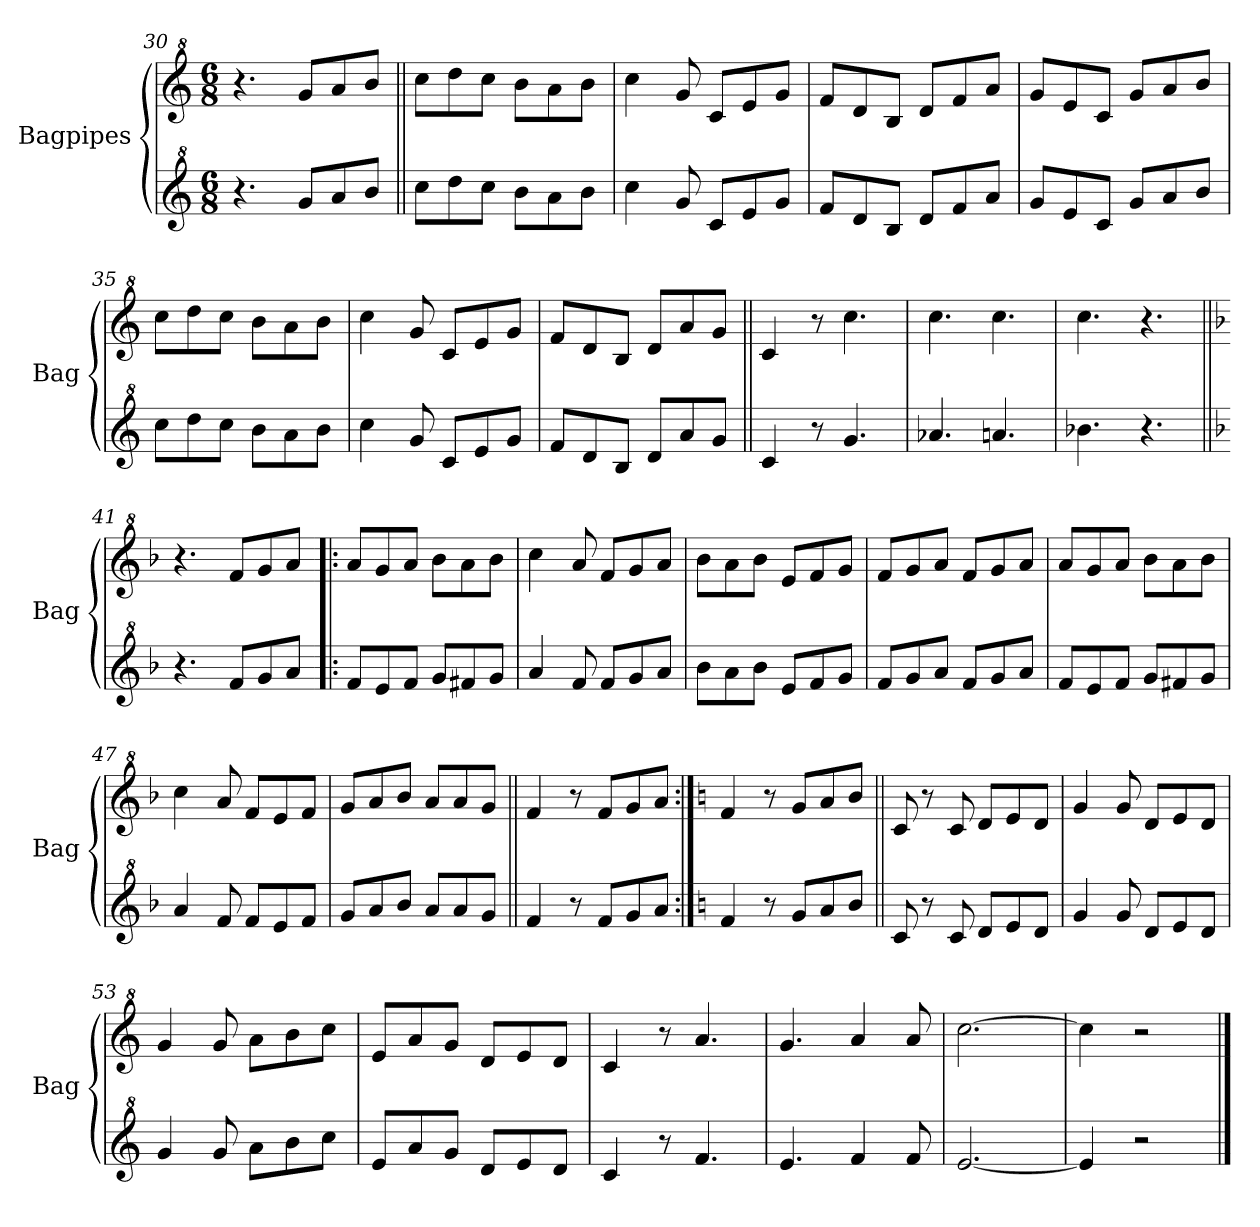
**kern	**kern
*part2	*part1
*staff2	*staff1
*I"Bagpipes	*I"Bagpipes
*I'Bag	*I'Bag
*clefG^2	*clefG^2
*k[]	*k[]
*C:	*C:
*M6/8	*M6/8
=30	=30
4.r	4.r
8gg/L	8gg/L
8aa/	8aa/
8bb/J	8bb/J
=31||	=31||
8ccc\L	8ccc\L
8ddd\	8ddd\
8ccc\J	8ccc\J
8bb\L	8bb\L
8aa\	8aa\
8bb\J	8bb\J
=32	=32
4ccc\	4ccc\
8gg/	8gg/
8cc/L	8cc/L
8ee/	8ee/
8gg/J	8gg/J
!!LO:PB:g=z
=33	=33
8ff/L	8ff/L
8dd/	8dd/
8b/J	8b/J
8dd/L	8dd/L
8ff/	8ff/
8aa/J	8aa/J
=34	=34
8gg/L	8gg/L
8ee/	8ee/
8cc/J	8cc/J
8gg/L	8gg/L
8aa/	8aa/
8bb/J	8bb/J
=35	=35
8ccc\L	8ccc\L
8ddd\	8ddd\
8ccc\J	8ccc\J
8bb\L	8bb\L
8aa\	8aa\
8bb\J	8bb\J
=36	=36
4ccc\	4ccc\
8gg/	8gg/
8cc/L	8cc/L
8ee/	8ee/
8gg/J	8gg/J
=37	=37
8ff/L	8ff/L
8dd/	8dd/
8b/J	8b/J
8dd/L	8dd/L
8aa/	8aa/
8gg/J	8gg/J
=38||	=38||
4cc/	4cc/
8r	8r
4.gg/	4.ccc\
=39	=39
4.aa-X/	4.ccc\
4.aan/	4.ccc\
!!LO:LB:g=z
=40	=40
4.bb-X\	4.ccc\
4.r	4.r
=41||	=41||
*k[b-]	*k[b-]
*F:	*F:
4.r	4.r
8ff/L	8ff/L
8gg/	8gg/
8aa/J	8aa/J
=42!|:	=42!|:
8ff/L	8aa/L
8ee/	8gg/
8ff/J	8aa/J
8gg/L	8bb-\L
8ff#X/	8aa\
8gg/J	8bb-\J
=43	=43
4aa/	4ccc\
8ff/	8aa/
8ff/L	8ff/L
8gg/	8gg/
8aa/J	8aa/J
=44	=44
8bb-\L	8bb-\L
8aa\	8aa\
8bb-\J	8bb-\J
8ee/L	8ee/L
8ff/	8ff/
8gg/J	8gg/J
=45	=45
8ff/L	8ff/L
8gg/	8gg/
8aa/J	8aa/J
8ff/L	8ff/L
8gg/	8gg/
8aa/J	8aa/J
=46	=46
8ff/L	8aa/L
8ee/	8gg/
8ff/J	8aa/J
8gg/L	8bb-\L
8ff#X/	8aa\
8gg/J	8bb-\J
!!LO:LB:g=z
=47	=47
4aa/	4ccc\
8ff/	8aa/
8ff/L	8ff/L
8ee/	8ee/
8ff/J	8ff/J
=48	=48
8gg/L	8gg/L
8aa/	8aa/
8bb-/J	8bb-/J
8aa/L	8aa/L
8aa/	8aa/
8gg/J	8gg/J
=49||	=49||
4ff/	4ff/
8r	8r
8ff/L	8ff/L
8gg/	8gg/
8aa/J	8aa/J
=50:|!	=50:|!
*k[]	*k[]
*C:	*C:
4ff/	4ff/
8r	8r
8gg/L	8gg/L
8aa/	8aa/
8bb/J	8bb/J
=51||	=51||
8cc/	8cc/
8r	8r
8cc/	8cc/
8dd/L	8dd/L
8ee/	8ee/
8dd/J	8dd/J
=52	=52
4gg/	4gg/
8gg/	8gg/
8dd/L	8dd/L
8ee/	8ee/
8dd/J	8dd/J
!!LO:LB:g=z
=53	=53
4gg/	4gg/
8gg/	8gg/
8aa\L	8aa\L
8bb\	8bb\
8ccc\J	8ccc\J
=54	=54
8ee/L	8ee/L
8aa/	8aa/
8gg/J	8gg/J
8dd/L	8dd/L
8ee/	8ee/
8dd/J	8dd/J
=55	=55
4cc/	4cc/
8r	8r
4.ff/	4.aa/
=56	=56
4.ee/	4.gg/
4ff/	4aa/
8ff/	8aa/
=57	=57
[2.ee/	[2.ccc\
=58	=58
4ee/]	4ccc\]
2r	2r
==	==
*-	*-
